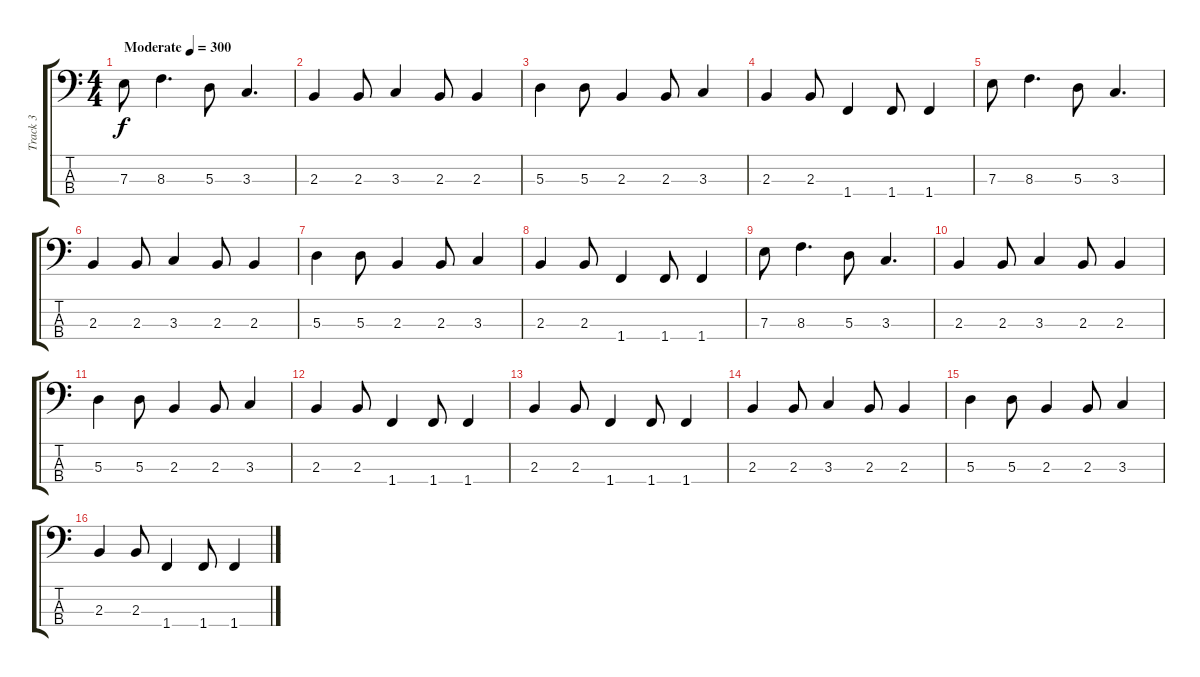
\track ("Track 3" "Track 3") {instrument electricbasspick}
\staff {score tabs}
\tuning (G2 D2 A1 E1) {hide}
\ts (4 4)
\tempo (300 "Moderate")
\clef f4
\ks c
7.3.8{dy f instrument electricbasspick} 8.3.4{d} 5.3.8 3.3.4{d} |
2.3.4 2.3.8 3.3.4 2.3.8 2.3.4 |
5.3.4 5.3.8 2.3.4 2.3.8 3.3.4 |
2.3.4 2.3.8 1.4.4 1.4.8 1.4.4 |
7.3.8 8.3.4{d} 5.3.8 3.3.4{d} |
2.3.4 2.3.8 3.3.4 2.3.8 2.3.4 |
5.3.4 5.3.8 2.3.4 2.3.8 3.3.4 |
2.3.4 2.3.8 1.4.4 1.4.8 1.4.4 |
7.3.8 8.3.4{d} 5.3.8 3.3.4{d} |
2.3.4 2.3.8 3.3.4 2.3.8 2.3.4 |
5.3.4 5.3.8 2.3.4 2.3.8 3.3.4 |
2.3.4 2.3.8 1.4.4 1.4.8 1.4.4 |
2.3.4 2.3.8 1.4.4 1.4.8 1.4.4 |
2.3.4 2.3.8 3.3.4 2.3.8 2.3.4 |
5.3.4 5.3.8 2.3.4 2.3.8 3.3.4 |
2.3.4 2.3.8 1.4.4 1.4.8 1.4.4
